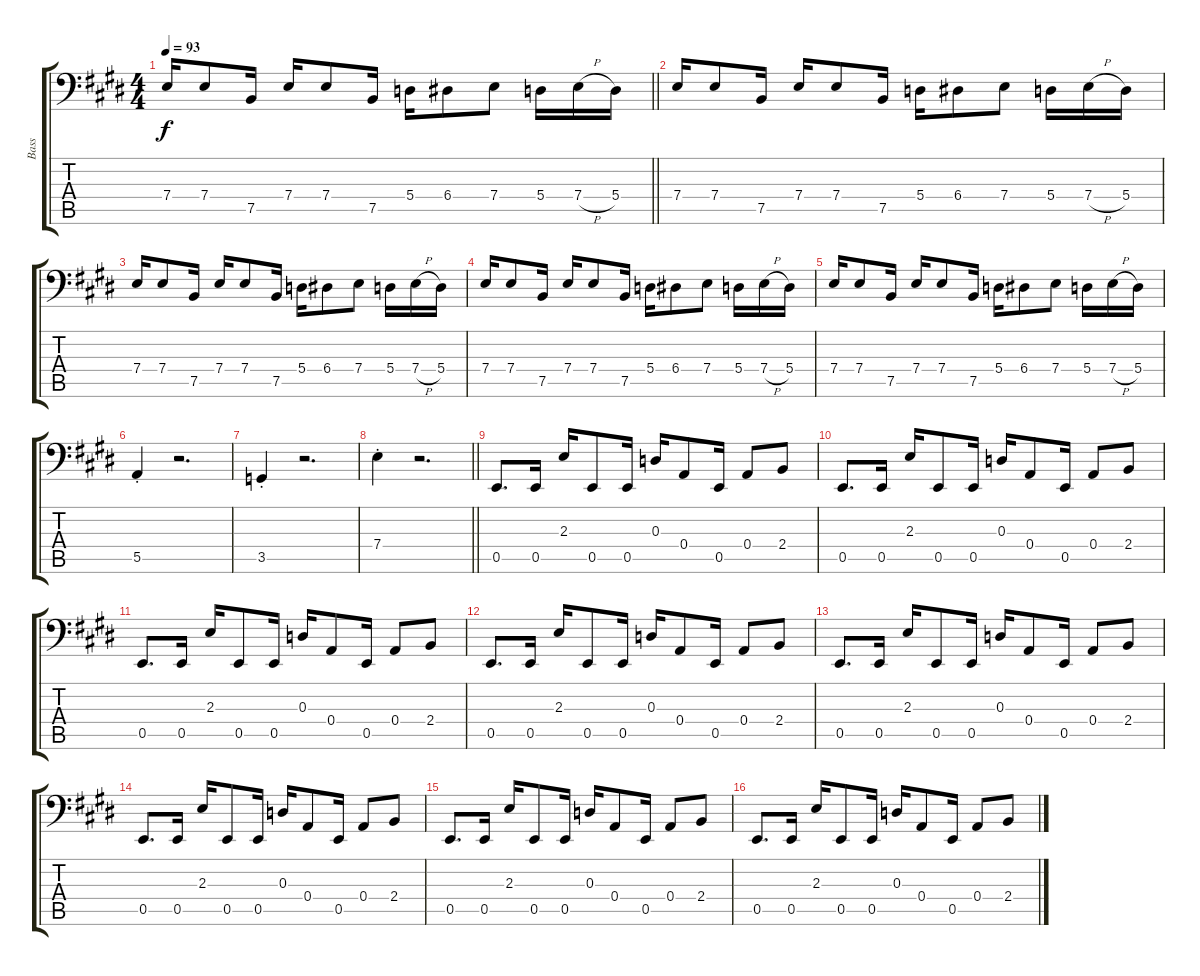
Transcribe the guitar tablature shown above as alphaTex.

\track ("Bass" "Bass") {instrument electricbassfinger}
\staff {score tabs}
\tuning (C3 G2 D2 A1 E1 B0) {hide}
\ts (4 4)
\tempo 93
\clef f4
\barLineRight lightlight
\ks e
7.4.16{dy f} 7.4.8 7.5.16 7.4.16 7.4.8 7.5.16 5.4.16 6.4.8 7.4.8 5.4.16 7.4{h}.16 5.4.16 |
7.4.16 7.4.8 7.5.16 7.4.16 7.4.8 7.5.16 5.4.16 6.4.8 7.4.8 5.4.16 7.4{h}.16 5.4.16 |
7.4.16 7.4.8 7.5.16 7.4.16 7.4.8 7.5.16 5.4.16 6.4.8 7.4.8 5.4.16 7.4{h}.16 5.4.16 |
7.4.16 7.4.8 7.5.16 7.4.16 7.4.8 7.5.16 5.4.16 6.4.8 7.4.8 5.4.16 7.4{h}.16 5.4.16 |
7.4.16 7.4.8 7.5.16 7.4.16 7.4.8 7.5.16 5.4.16 6.4.8 7.4.8 5.4.16 7.4{h}.16 5.4.16 |
5.5{st}.4 r.2{d} |
3.5{st}.4 r.2{d} |
\barLineRight lightlight
7.4{st}.4 r.2{d} |
0.5.8{d} 0.5.16 2.3.16 0.5.8 0.5.16 0.3.16 0.4.8 0.5.16 0.4.8 2.4.8 |
0.5.8{d} 0.5.16 2.3.16 0.5.8 0.5.16 0.3.16 0.4.8 0.5.16 0.4.8 2.4.8 |
0.5.8{d} 0.5.16 2.3.16 0.5.8 0.5.16 0.3.16 0.4.8 0.5.16 0.4.8 2.4.8 |
0.5.8{d} 0.5.16 2.3.16 0.5.8 0.5.16 0.3.16 0.4.8 0.5.16 0.4.8 2.4.8 |
0.5.8{d} 0.5.16 2.3.16 0.5.8 0.5.16 0.3.16 0.4.8 0.5.16 0.4.8 2.4.8 |
0.5.8{d} 0.5.16 2.3.16 0.5.8 0.5.16 0.3.16 0.4.8 0.5.16 0.4.8 2.4.8 |
0.5.8{d} 0.5.16 2.3.16 0.5.8 0.5.16 0.3.16 0.4.8 0.5.16 0.4.8 2.4.8 |
0.5.8{d} 0.5.16 2.3.16 0.5.8 0.5.16 0.3.16 0.4.8 0.5.16 0.4.8 2.4.8
